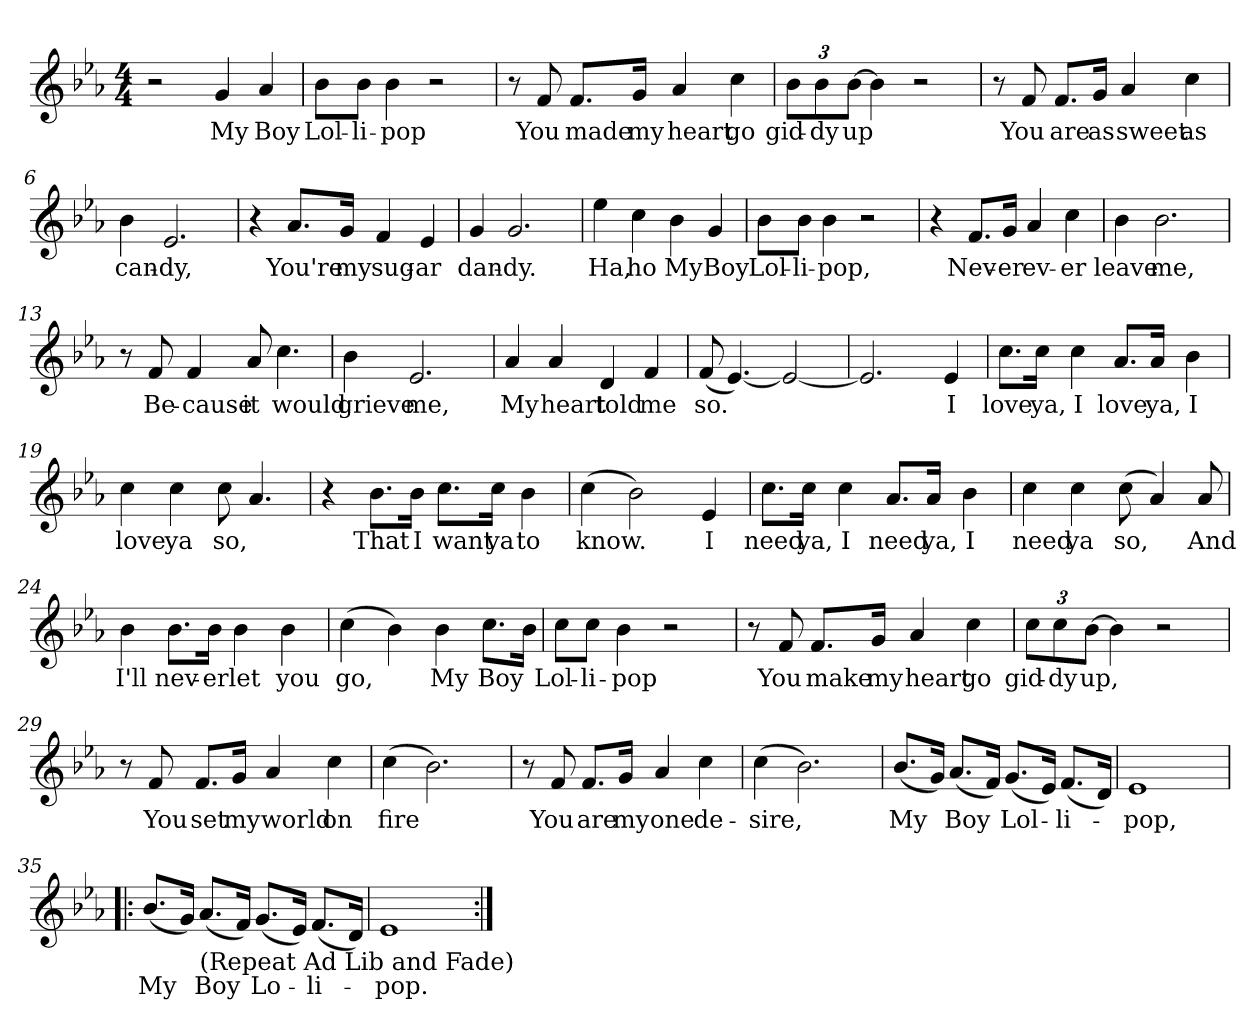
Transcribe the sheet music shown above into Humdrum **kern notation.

**kern	**text
*part1	*part1
*staff1	*staff1
*clefG2	*
*k[b-e-a-]	*
*E-:	*
*M4/4	*
=1	=1
2r	.
!	!LO:LY:b
4g/	My
!	!LO:LY:b
4a-/	Boy
=2	=2
!	!LO:LY:b
8b-\L	Lol-
!	!LO:LY:b
8b-\J	-li-
!	!LO:LY:b
4b-\	-pop
2r	.
=3	=3
8r	.
!	!LO:LY:b
8f/	You
!	!LO:LY:b
8.f/L	made
!	!LO:LY:b
16g/Jk	my
!	!LO:LY:b
4a-/	heart
!	!LO:LY:b
4cc\	go
=4	=4
!	!LO:LY:b
12b-\L	gid-
!	!LO:LY:b
12b-\	-dy
!	!LO:LY:b
[12b-\J	up
4b-\]	.
2r	.
!!LO:LB:g=z
=5	=5
8r	.
!	!LO:LY:b
8f/	You
!	!LO:LY:b
8.f/L	are
!	!LO:LY:b
16g/Jk	as
!	!LO:LY:b
4a-/	sweet
!	!LO:LY:b
4cc\	as
=6	=6
!	!LO:LY:b
4b-\	can-
!	!LO:LY:b
2.e-/	-dy,
=7	=7
4r	.
!	!LO:LY:b
8.a-/L	You're
!	!LO:LY:b
16g/Jk	my
!	!LO:LY:b
4f/	sug-
!	!LO:LY:b
4e-/	-ar
=8	=8
!	!LO:LY:b
4g/	dan-
!	!LO:LY:b
2.g/	-dy.
!!LO:LB:g=z
=9	=9
!	!LO:LY:b
4ee-\	Ha,
!	!LO:LY:b
4cc\	ho
!	!LO:LY:b
4b-\	My
!	!LO:LY:b
4g/	Boy
=10	=10
!	!LO:LY:b
8b-\L	Lol-
!	!LO:LY:b
8b-\J	-li-
!	!LO:LY:b
4b-\	-pop,
2r	.
=11	=11
4r	.
!	!LO:LY:b
8.f/L	Nev-
!	!LO:LY:b
16g/Jk	-er
!	!LO:LY:b
4a-/	ev-
!	!LO:LY:b
4cc\	-er
=12	=12
!	!LO:LY:b
4b-\	leave
!	!LO:LY:b
2.b-\	me,
!!LO:LB:g=z
=13	=13
8r	.
!	!LO:LY:b
8f/	Be-
!	!LO:LY:b
4f/	-cause
!	!LO:LY:b
8a-/	it
!	!LO:LY:b
4.cc\	would
=14	=14
!	!LO:LY:b
4b-\	grieve
!	!LO:LY:b
2.e-/	me,
=15	=15
!	!LO:LY:b
4a-/	My
!	!LO:LY:b
4a-/	heart
!	!LO:LY:b
4d/	told
!	!LO:LY:b
4f/	me
=16	=16
!	!LO:LY:b
(<8f/	so.
[4.e-/)	.
2e-/_	.
!!LO:LB:g=z
=17	=17
2.e-/]	.
!	!LO:LY:b
4e-/	I
=18	=18
!	!LO:LY:b
8.cc\L	love
!	!LO:LY:b
16cc\Jk	ya,
!	!LO:LY:b
4cc\	I
!	!LO:LY:b
8.a-/L	love
!	!LO:LY:b
16a-/Jk	ya,
!	!LO:LY:b
4b-\	I
=19	=19
!	!LO:LY:b
4cc\	love
!	!LO:LY:b
4cc\	ya
!	!LO:LY:b
8cc\	so,
4.a-/	.
=20	=20
4r	.
!	!LO:LY:b
8.b-\L	That
!	!LO:LY:b
16b-\Jk	I
!	!LO:LY:b
8.cc\L	want
!	!LO:LY:b
16cc\Jk	ya
!	!LO:LY:b
4b-\	to
!!LO:LB:g=z
=21	=21
!	!LO:LY:b
(>4cc\	know.
2b-\)	.
!	!LO:LY:b
4e-/	I
=22	=22
!	!LO:LY:b
8.cc\L	need
!	!LO:LY:b
16cc\Jk	ya,
!	!LO:LY:b
4cc\	I
!	!LO:LY:b
8.a-/L	need
!	!LO:LY:b
16a-/Jk	ya,
!	!LO:LY:b
4b-\	I
=23	=23
!	!LO:LY:b
4cc\	need
!	!LO:LY:b
4cc\	ya
!	!LO:LY:b
(>8cc\	so,
4a-/)	.
!	!LO:LY:b
8a-/	And
=24	=24
!	!LO:LY:b
4b-\	I'll
!	!LO:LY:b
8.b-\L	nev-
!	!LO:LY:b
16b-\Jk	-er
!	!LO:LY:b
4b-\	let
!	!LO:LY:b
4b-\	you
!!LO:LB:g=z
=25	=25
!	!LO:LY:b
(>4cc\	go,
4b-\)	.
!	!LO:LY:b
4b-\	My
!	!LO:LY:b
8.cc\L	Boy
16b-\Jk	.
=26	=26
!	!LO:LY:b
8cc\L	Lol-
!	!LO:LY:b
8cc\J	-li-
!	!LO:LY:b
4b-\	-pop
2r	.
=27	=27
8r	.
!	!LO:LY:b
8f/	You
!	!LO:LY:b
8.f/L	make
!	!LO:LY:b
16g/Jk	my
!	!LO:LY:b
4a-/	heart
!	!LO:LY:b
4cc\	go
=28	=28
!	!LO:LY:b
12cc\L	gid-
!	!LO:LY:b
12cc\	-dy
!	!LO:LY:b
[12b-\J	up,
4b-\]	.
2r	.
!!LO:LB:g=z
=29	=29
8r	.
!	!LO:LY:b
8f/	You
!	!LO:LY:b
8.f/L	set
!	!LO:LY:b
16g/Jk	my
!	!LO:LY:b
4a-/	world
!	!LO:LY:b
4cc\	on
=30	=30
!	!LO:LY:b
(>4cc\	fire
2.b-\)	.
=31	=31
8r	.
!	!LO:LY:b
8f/	You
!	!LO:LY:b
8.f/L	are
!	!LO:LY:b
16g/Jk	my
!	!LO:LY:b
4a-/	one
!	!LO:LY:b
4cc\	de-
=32	=32
!	!LO:LY:b
(>4cc\	-sire,
2.b-\)	.
!!LO:LB:g=z
=33	=33
!	!LO:LY:b
(<8.b-/L	My
16g/Jk)	.
!	!LO:LY:b
(<8.a-/L	Boy
16f/Jk)	.
!	!LO:LY:b
(<8.g/L	Lol-
16e-/Jk)	.
!	!LO:LY:b
(<8.f/L	-li-
16d/Jk)	.
=34	=34
!	!LO:LY:b
1e-	-pop,
=35!|:	=35!|:
!	!LO:LY:b
(<8.b-/L	My
16g/Jk)	.
!LO:TX:b:t=(Repeat Ad Lib and Fade)	!
!	!LO:LY:b
(<8.a-/L	Boy
16f/Jk)	.
!	!LO:LY:b
(<8.g/L	Lo-
16e-/Jk)	.
!	!LO:LY:b
(<8.f/L	-li-
16d/Jk)	.
=36	=36
!	!LO:LY:b
1e-	-pop.
=:|!	=:|!
*-	*-
